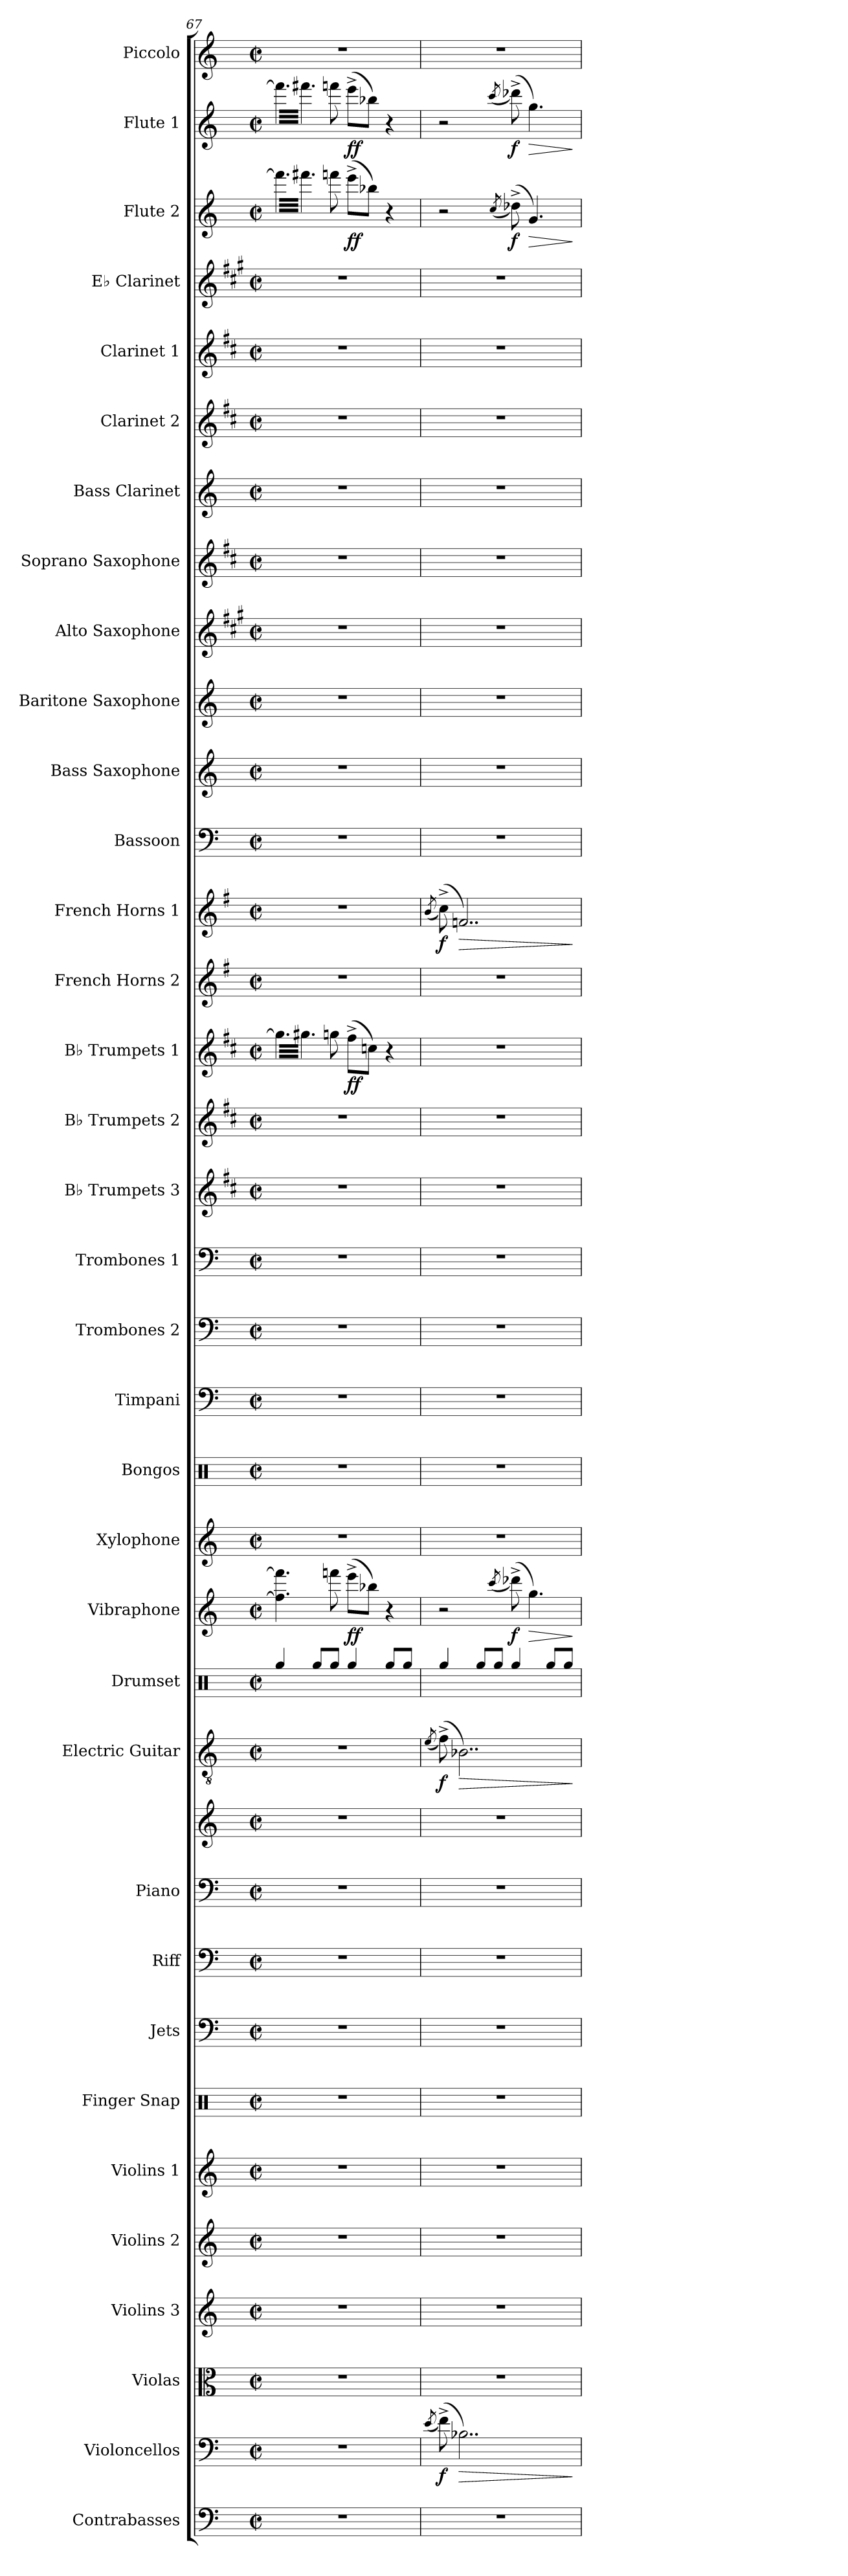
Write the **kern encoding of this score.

**kern	**kern	**dynam	**kern	**kern	**kern	**kern	**kern	**kern	**kern	**kern	**kern	**kern	**dynam	**kern	**kern	**dynam	**kern	**kern	**kern	**kern	**kern	**kern	**kern	**kern	**dynam	**kern	**kern	**dynam	**kern	**kern	**kern	**kern	**kern	**kern	**kern	**kern	**kern	**kern	**dynam	**kern	**dynam	**kern
*part35	*part34	*part34	*part33	*part32	*part31	*part30	*part29	*part28	*part27	*part26	*part26	*part25	*part25	*part24	*part23	*part23	*part22	*part21	*part20	*part19	*part18	*part17	*part16	*part15	*part15	*part14	*part13	*part13	*part12	*part11	*part10	*part9	*part8	*part7	*part6	*part5	*part4	*part3	*part3	*part2	*part2	*part1
*staff36	*staff35	*staff35	*staff34	*staff33	*staff32	*staff31	*staff30	*staff29	*staff28	*staff27	*staff26	*staff25	*staff25	*staff24	*staff23	*staff23	*staff22	*staff21	*staff20	*staff19	*staff18	*staff17	*staff16	*staff15	*staff15	*staff14	*staff13	*staff13	*staff12	*staff11	*staff10	*staff9	*staff8	*staff7	*staff6	*staff5	*staff4	*staff3	*staff3	*staff2	*staff2	*staff1
*I"Contrabasses	*I"Violoncellos	*	*I"Violas	*I"Violins 3	*I"Violins 2	*I"Violins 1	*I"Finger Snap	*I"Jets	*I"Riff	*I"Piano	*	*I"Electric Guitar	*	*I"Drumset	*I"Vibraphone	*	*I"Xylophone	*I"Bongos	*I"Timpani	*I"Trombones 2	*I"Trombones 1	*I"B♭ Trumpets 3	*I"B♭ Trumpets 2	*I"B♭ Trumpets 1	*	*I"French Horns 2	*I"French Horns 1	*	*I"Bassoon	*I"Bass Saxophone	*I"Baritone Saxophone	*I"Alto Saxophone	*I"Soprano Saxophone	*I"Bass Clarinet	*I"Clarinet 2	*I"Clarinet 1	*I"E♭ Clarinet	*I"Flute 2	*	*I"Flute 1	*	*I"Piccolo
*I'Cbs.	*I'Vcs.	*	*I'Vlas.	*I'Vlns. 3	*I'Vlns. 2	*I'Vlns. 1	*I'Fi. Sna.	*I'J.	*I'R.	*I'Pno.	*	*I'El. Guit.	*	*I'D. Set	*I'Vib.	*	*I'Xyl.	*I'Bon.	*I'Timp.	*I'Tbns. 2	*I'Tbns. 1	*I'B♭ Tpts. 3	*I'B♭ Tpts. 2	*I'B♭ Tpts. 1	*	*I'F Hns. 2	*I'F Hns. 1	*	*I'Bsn.	*I'Bs. Sax.	*I'Bar. Sax.	*I'A. Sax.	*I'S. Sax.	*I'B. Cl.	*I'Cl. 2	*I'Cl. 1	*I'E♭ Cl.	*I'Fl. 2	*	*I'Fl. 1	*	*I'Picc.
*clefF4	*clefF4	*	*clefC3	*clefG2	*clefG2	*clefG2	*clefX	*clefF4	*clefF4	*clefF4	*clefG2	*clefGv2	*	*clefX	*clefG2	*	*clefG2	*clefX	*clefF4	*clefF4	*clefF4	*clefG2	*clefG2	*clefG2	*	*clefG2	*clefG2	*	*clefF4	*clefG2	*clefG2	*clefG2	*clefG2	*clefG2	*clefG2	*clefG2	*clefG2	*clefG2	*	*clefG2	*	*clefG2
*ITrd7c12	*	*	*	*	*	*	*	*	*	*	*	*	*	*	*	*	*ITrd-7c-12	*	*	*	*	*ITrd1c2	*ITrd1c2	*ITrd1c2	*	*ITrd4c7	*ITrd4c7	*	*	*ITrd15c26	*ITrd12c21	*ITrd5c9	*ITrd1c2	*ITrd8c14	*ITrd1c2	*ITrd1c2	*ITrd-2c-3	*	*	*	*	*ITrd-7c-12
*k[]	*k[]	*	*k[]	*k[]	*k[]	*k[]	*k[]	*k[]	*k[]	*k[]	*k[]	*k[]	*	*k[]	*k[]	*	*k[]	*k[]	*k[]	*k[]	*k[]	*k[]	*k[]	*k[]	*	*k[]	*k[]	*	*k[]	*k[]	*k[]	*k[]	*k[]	*k[]	*k[]	*k[]	*k[]	*k[]	*	*k[]	*	*k[]
*M2/2	*M2/2	*	*M2/2	*M2/2	*M2/2	*M2/2	*M2/2	*M2/2	*M2/2	*M2/2	*M2/2	*M2/2	*	*M2/2	*M2/2	*	*M2/2	*M2/2	*M2/2	*M2/2	*M2/2	*M2/2	*M2/2	*M2/2	*	*M2/2	*M2/2	*	*M2/2	*M2/2	*M2/2	*M2/2	*M2/2	*M2/2	*M2/2	*M2/2	*M2/2	*M2/2	*	*M2/2	*	*M2/2
*met(c|)	*met(c|)	*	*met(c|)	*met(c|)	*met(c|)	*met(c|)	*met(c|)	*met(c|)	*met(c|)	*met(c|)	*met(c|)	*met(c|)	*	*met(c|)	*met(c|)	*	*met(c|)	*met(c|)	*met(c|)	*met(c|)	*met(c|)	*met(c|)	*met(c|)	*met(c|)	*	*met(c|)	*met(c|)	*	*met(c|)	*met(c|)	*met(c|)	*met(c|)	*met(c|)	*met(c|)	*met(c|)	*met(c|)	*met(c|)	*met(c|)	*	*met(c|)	*	*met(c|)
=67	=67	=67	=67	=67	=67	=67	=67	=67	=67	=67	=67	=67	=67	=67	=67	=67	=67	=67	=67	=67	=67	=67	=67	=67	=67	=67	=67	=67	=67	=67	=67	=67	=67	=67	=67	=67	=67	=67	=67	=67	=67	=67
*	*	*	*	*	*	*	*	*	*	*	*	*	*	*	*	*	*	*	*	*	*	*	*	*tremolo	*	*	*	*	*	*	*	*	*	*	*	*	*	*	*	*	*	*
*	*	*	*	*	*	*	*	*	*	*	*	*	*	*	*	*	*	*	*	*	*	*	*	*	*	*	*	*	*	*	*	*	*	*	*	*	*	*tremolo	*	*	*	*
*	*	*	*	*	*	*	*	*	*	*	*	*	*	*	*	*	*	*	*	*	*	*	*	*	*	*	*	*	*	*	*	*	*	*	*	*	*	*	*	*tremolo	*	*
1r	1r	.	1r	1r	1r	1r	1r	1r	1r	1r	1r	1r	.	4Rgg/	4.ff#\] 4.fff#\]	.	1r	1r	1r	1r	1r	1r	1r	32ff#\]LLL	.	1r	1r	.	1r	1r	1r	1r	1r	1r	1r	1r	1r	32fff#\]LLL	.	32fff#\]LLL	.	1r
.	.	.	.	.	.	.	.	.	.	.	.	.	.	.	.	.	.	.	.	.	.	.	.	32ff#\	.	.	.	.	.	.	.	.	.	.	.	.	.	32fff#\	.	32fff#\	.	.
.	.	.	.	.	.	.	.	.	.	.	.	.	.	.	.	.	.	.	.	.	.	.	.	32ff#\	.	.	.	.	.	.	.	.	.	.	.	.	.	32fff#\	.	32fff#\	.	.
.	.	.	.	.	.	.	.	.	.	.	.	.	.	.	.	.	.	.	.	.	.	.	.	32ff#\	.	.	.	.	.	.	.	.	.	.	.	.	.	32fff#\	.	32fff#\	.	.
.	.	.	.	.	.	.	.	.	.	.	.	.	.	.	.	.	.	.	.	.	.	.	.	32ff#\	.	.	.	.	.	.	.	.	.	.	.	.	.	32fff#\	.	32fff#\	.	.
.	.	.	.	.	.	.	.	.	.	.	.	.	.	.	.	.	.	.	.	.	.	.	.	32ff#\	.	.	.	.	.	.	.	.	.	.	.	.	.	32fff#\	.	32fff#\	.	.
.	.	.	.	.	.	.	.	.	.	.	.	.	.	.	.	.	.	.	.	.	.	.	.	32ff#\	.	.	.	.	.	.	.	.	.	.	.	.	.	32fff#\	.	32fff#\	.	.
.	.	.	.	.	.	.	.	.	.	.	.	.	.	.	.	.	.	.	.	.	.	.	.	32ff#\	.	.	.	.	.	.	.	.	.	.	.	.	.	32fff#\	.	32fff#\	.	.
.	.	.	.	.	.	.	.	.	.	.	.	.	.	8Rgg/L	.	.	.	.	.	.	.	.	.	32ff#\	.	.	.	.	.	.	.	.	.	.	.	.	.	32fff#\	.	32fff#\	.	.
.	.	.	.	.	.	.	.	.	.	.	.	.	.	.	.	.	.	.	.	.	.	.	.	32ff#\	.	.	.	.	.	.	.	.	.	.	.	.	.	32fff#\	.	32fff#\	.	.
.	.	.	.	.	.	.	.	.	.	.	.	.	.	.	.	.	.	.	.	.	.	.	.	32ff#\	.	.	.	.	.	.	.	.	.	.	.	.	.	32fff#\	.	32fff#\	.	.
.	.	.	.	.	.	.	.	.	.	.	.	.	.	.	.	.	.	.	.	.	.	.	.	32ff#\JJJ	.	.	.	.	.	.	.	.	.	.	.	.	.	32fff#\JJJ	.	32fff#\JJJ	.	.
*	*	*	*	*	*	*	*	*	*	*	*	*	*	*	*	*	*	*	*	*	*	*	*	*	*	*	*	*	*	*	*	*	*	*	*	*	*	*	*	*Xtremolo	*	*
*	*	*	*	*	*	*	*	*	*	*	*	*	*	*	*	*	*	*	*	*	*	*	*	*	*	*	*	*	*	*	*	*	*	*	*	*	*	*Xtremolo	*	*	*	*
*	*	*	*	*	*	*	*	*	*	*	*	*	*	*	*	*	*	*	*	*	*	*	*	*Xtremolo	*	*	*	*	*	*	*	*	*	*	*	*	*	*	*	*	*	*
.	.	.	.	.	.	.	.	.	.	.	.	.	.	8Rgg/J	8fffn\	.	.	.	.	.	.	.	.	8ffn\	.	.	.	.	.	.	.	.	.	.	.	.	.	8fffn\	.	8fffn\	.	.
!	!	!	!	!	!	!	!	!	!	!	!	!	!	!	!	!LO:DY:b	!	!	!	!	!	!	!	!	!LO:DY:b	!	!	!	!	!	!	!	!	!	!	!	!	!	!LO:DY:b	!	!LO:DY:b	!
.	.	.	.	.	.	.	.	.	.	.	.	.	.	4Rgg/	(>8eee^\L	ff	.	.	.	.	.	.	.	(>8ee^\L	ff	.	.	.	.	.	.	.	.	.	.	.	.	(>8eee^\L	ff	(>8eee^\L	ff	.
.	.	.	.	.	.	.	.	.	.	.	.	.	.	.	8bb-X\J)	.	.	.	.	.	.	.	.	8b-X\J)	.	.	.	.	.	.	.	.	.	.	.	.	.	8bb-X\J)	.	8bb-X\J)	.	.
.	.	.	.	.	.	.	.	.	.	.	.	.	.	8Rgg/L	4r	.	.	.	.	.	.	.	.	4r	.	.	.	.	.	.	.	.	.	.	.	.	.	4r	.	4r	.	.
.	.	.	.	.	.	.	.	.	.	.	.	.	.	8Rgg/J	.	.	.	.	.	.	.	.	.	.	.	.	.	.	.	.	.	.	.	.	.	.	.	.	.	.	.	.
=68	=68	=68	=68	=68	=68	=68	=68	=68	=68	=68	=68	=68	=68	=68	=68	=68	=68	=68	=68	=68	=68	=68	=68	=68	=68	=68	=68	=68	=68	=68	=68	=68	=68	=68	=68	=68	=68	=68	=68	=68	=68	=68
.	(<8qe/	.	.	.	.	.	.	.	.	.	.	(<8qe/	.	.	.	.	.	.	.	.	.	.	.	.	.	.	(<8qe/	.	.	.	.	.	.	.	.	.	.	.	.	.	.	.
!	!	!LO:DY:b	!	!	!	!	!	!	!	!	!	!	!LO:DY:b	!	!	!	!	!	!	!	!	!	!	!	!	!	!	!LO:DY:b	!	!	!	!	!	!	!	!	!	!	!	!	!	!
1r	(>8f^\)	f	1r	1r	1r	1r	1r	1r	1r	1r	1r	(>8f^\)	f	4Rgg/	2r	.	1r	1r	1r	1r	1r	1r	1r	1r	.	1r	(>8f^\)	f	1r	1r	1r	1r	1r	1r	1r	1r	1r	2r	.	2r	.	1r
!	!	!LO:HP:b	!	!	!	!	!	!	!	!	!	!	!LO:HP:b	!	!	!	!	!	!	!	!	!	!	!	!	!	!	!LO:HP:b	!	!	!	!	!	!	!	!	!	!	!	!	!	!
.	2..B-X\)	>	.	.	.	.	.	.	.	.	.	2..B-X\)	>	.	.	.	.	.	.	.	.	.	.	.	.	.	2..B-X/)	>	.	.	.	.	.	.	.	.	.	.	.	.	.	.
.	.	.	.	.	.	.	.	.	.	.	.	.	.	8Rgg/L	.	.	.	.	.	.	.	.	.	.	.	.	.	.	.	.	.	.	.	.	.	.	.	.	.	.	.	.
.	.	.	.	.	.	.	.	.	.	.	.	.	.	8Rgg/J	.	.	.	.	.	.	.	.	.	.	.	.	.	.	.	.	.	.	.	.	.	.	.	.	.	.	.	.
.	.	.	.	.	.	.	.	.	.	.	.	.	.	.	(<8qccc/	.	.	.	.	.	.	.	.	.	.	.	.	.	.	.	.	.	.	.	.	.	.	(<8qcc/	.	(<8qccc/	.	.
!	!	!	!	!	!	!	!	!	!	!	!	!	!	!	!	!LO:DY:b	!	!	!	!	!	!	!	!	!	!	!	!	!	!	!	!	!	!	!	!	!	!	!LO:DY:b	!	!LO:DY:b	!
.	.	.	.	.	.	.	.	.	.	.	.	.	.	4Rgg/	(>8ddd-X^\)	f	.	.	.	.	.	.	.	.	.	.	.	.	.	.	.	.	.	.	.	.	.	(>8dd-X^\)	f	(>8ddd-X^\)	f	.
!	!	!	!	!	!	!	!	!	!	!	!	!	!	!	!	!LO:HP:b	!	!	!	!	!	!	!	!	!	!	!	!	!	!	!	!	!	!	!	!	!	!	!LO:HP:b	!	!LO:HP:b	!
.	.	.	.	.	.	.	.	.	.	.	.	.	.	.	4.gg\)	>	.	.	.	.	.	.	.	.	.	.	.	.	.	.	.	.	.	.	.	.	.	4.g/)	>	4.gg\)	>	.
.	.	.	.	.	.	.	.	.	.	.	.	.	.	8Rgg/L	.	.	.	.	.	.	.	.	.	.	.	.	.	.	.	.	.	.	.	.	.	.	.	.	.	.	.	.
.	.	.	.	.	.	.	.	.	.	.	.	.	.	8Rgg/J	.	.	.	.	.	.	.	.	.	.	.	.	.	.	.	.	.	.	.	.	.	.	.	.	.	.	.	.
.	.	]	.	.	.	.	.	.	.	.	.	.	]	.	.	]	.	.	.	.	.	.	.	.	.	.	.	]	.	.	.	.	.	.	.	.	.	.	]	.	]	.
=	=	=	=	=	=	=	=	=	=	=	=	=	=	=	=	=	=	=	=	=	=	=	=	=	=	=	=	=	=	=	=	=	=	=	=	=	=	=	=	=	=	=
*-	*-	*-	*-	*-	*-	*-	*-	*-	*-	*-	*-	*-	*-	*-	*-	*-	*-	*-	*-	*-	*-	*-	*-	*-	*-	*-	*-	*-	*-	*-	*-	*-	*-	*-	*-	*-	*-	*-	*-	*-	*-	*-
